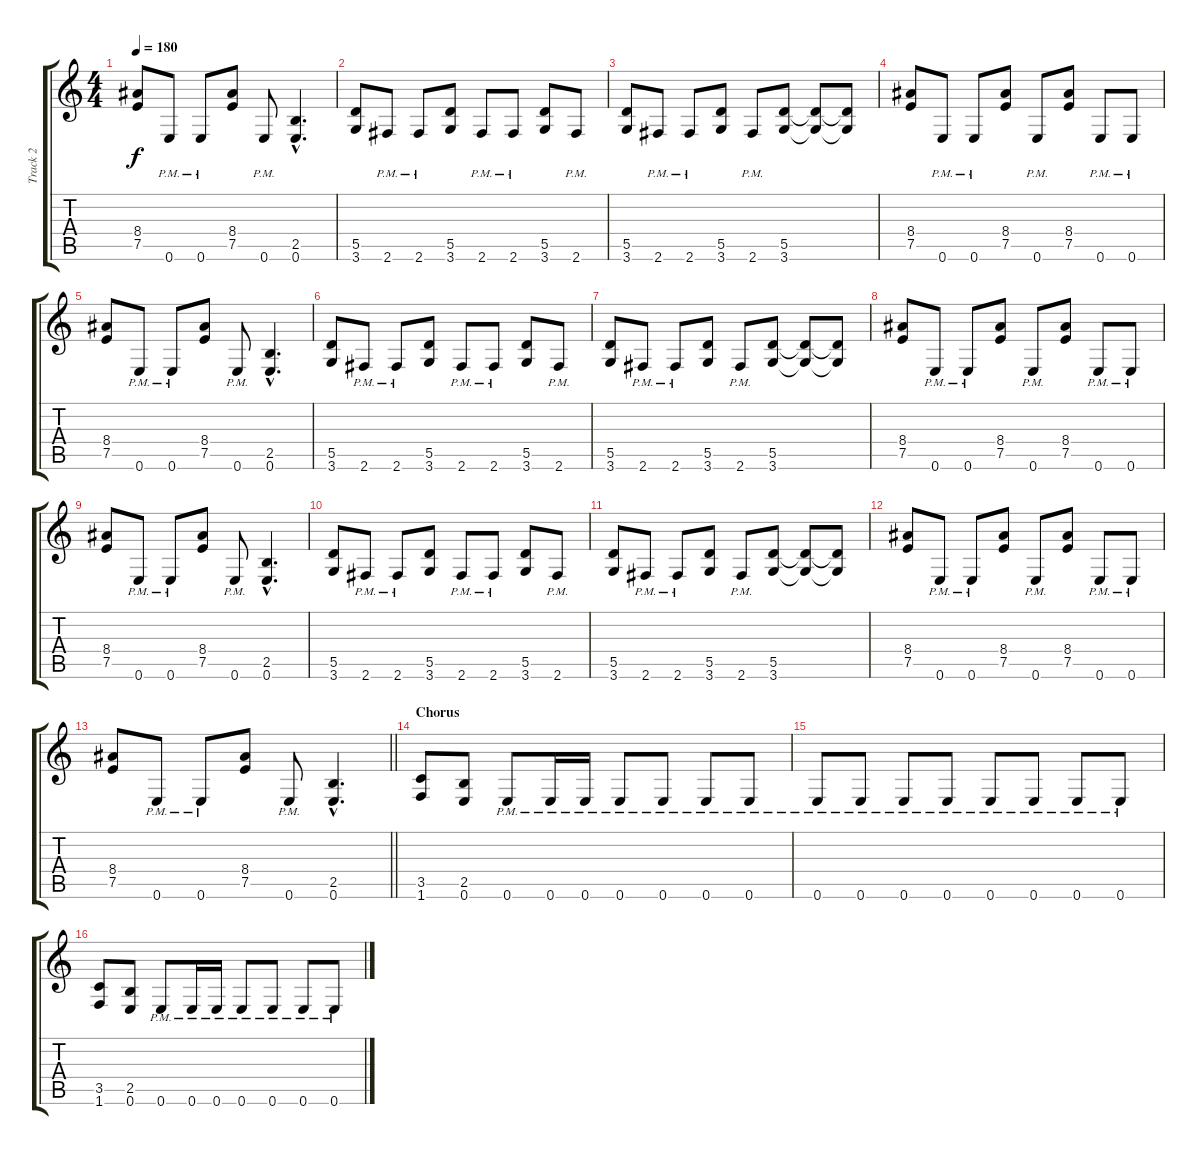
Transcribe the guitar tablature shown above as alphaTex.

\track ("Track 2" "Track 2") {instrument distortionguitar}
\staff {score tabs}
\tuning (E4 B3 G3 D3 A2 E2) {hide}
\ts (4 4)
\tempo 180
\clef g2
\ks c
(8.4 7.5).8{dy f} 0.6{pm}.8 0.6{pm}.8 (8.4 7.5).8 0.6{pm}.8 (2.5{hac} 0.6{hac}).4{d} |
(5.5 3.6).8 2.6{pm}.8 2.6{pm}.8 (5.5 3.6).8 2.6{pm}.8 2.6{pm}.8 (5.5 3.6).8 2.6{pm}.8 |
(5.5 3.6).8 2.6{pm}.8 2.6{pm}.8 (5.5 3.6).8 2.6{pm}.8 (5.5 3.6).8 (5.5{t} 3.6{t}).8 (5.5{t} 3.6{t}).8 |
(8.4 7.5).8 0.6{pm}.8 0.6{pm}.8 (8.4 7.5).8 0.6{pm}.8 (8.4 7.5).8 0.6{pm}.8 0.6{pm}.8 |
(8.4 7.5).8 0.6{pm}.8 0.6{pm}.8 (8.4 7.5).8 0.6{pm}.8 (2.5{hac} 0.6{hac}).4{d} |
(5.5 3.6).8 2.6{pm}.8 2.6{pm}.8 (5.5 3.6).8 2.6{pm}.8 2.6{pm}.8 (5.5 3.6).8 2.6{pm}.8 |
(5.5 3.6).8 2.6{pm}.8 2.6{pm}.8 (5.5 3.6).8 2.6{pm}.8 (5.5 3.6).8 (5.5{t} 3.6{t}).8 (5.5{t} 3.6{t}).8 |
(8.4 7.5).8 0.6{pm}.8 0.6{pm}.8 (8.4 7.5).8 0.6{pm}.8 (8.4 7.5).8 0.6{pm}.8 0.6{pm}.8 |
(8.4 7.5).8 0.6{pm}.8 0.6{pm}.8 (8.4 7.5).8 0.6{pm}.8 (2.5{hac} 0.6{hac}).4{d} |
(5.5 3.6).8 2.6{pm}.8 2.6{pm}.8 (5.5 3.6).8 2.6{pm}.8 2.6{pm}.8 (5.5 3.6).8 2.6{pm}.8 |
(5.5 3.6).8 2.6{pm}.8 2.6{pm}.8 (5.5 3.6).8 2.6{pm}.8 (5.5 3.6).8 (5.5{t} 3.6{t}).8 (5.5{t} 3.6{t}).8 |
(8.4 7.5).8 0.6{pm}.8 0.6{pm}.8 (8.4 7.5).8 0.6{pm}.8 (8.4 7.5).8 0.6{pm}.8 0.6{pm}.8 |
\barLineRight lightlight
(8.4 7.5).8 0.6{pm}.8 0.6{pm}.8 (8.4 7.5).8 0.6{pm}.8 (2.5{hac} 0.6{hac}).4{d} |
\section ("" "Chorus")
(3.5 1.6).8 (2.5 0.6).8 0.6{pm}.8 0.6{pm}.16 0.6{pm}.16 0.6{pm}.8 0.6{pm}.8 0.6{pm}.8 0.6{pm}.8 |
0.6{pm}.8 0.6{pm}.8 0.6{pm}.8 0.6{pm}.8 0.6{pm}.8 0.6{pm}.8 0.6{pm}.8 0.6{pm}.8 |
(3.5 1.6).8 (2.5 0.6).8 0.6{pm}.8 0.6{pm}.16 0.6{pm}.16 0.6{pm}.8 0.6{pm}.8 0.6{pm}.8 0.6{pm}.8
